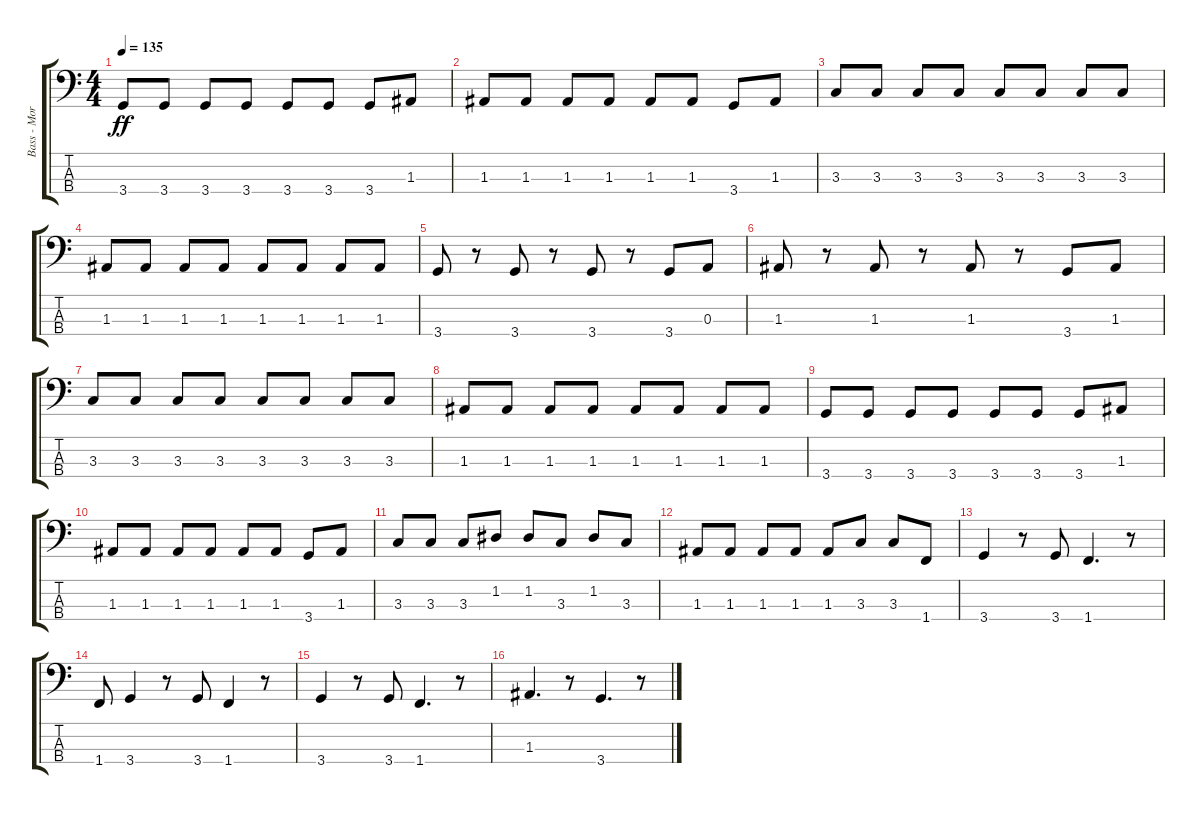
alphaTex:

\track ("Bass - Morgan Henderson" "Bass - Mor") {instrument electricbassfinger}
\staff {score tabs}
\tuning (G2 D2 A1 E1) {hide}
\ts (4 4)
\tempo 135
\clef f4
\ks c
3.4.8{dy ff} 3.4.8 3.4.8 3.4.8 3.4.8 3.4.8 3.4.8 1.3.8 |
1.3.8 1.3.8 1.3.8 1.3.8 1.3.8 1.3.8 3.4.8 1.3.8 |
3.3.8 3.3.8 3.3.8 3.3.8 3.3.8 3.3.8 3.3.8 3.3.8 |
1.3.8 1.3.8 1.3.8 1.3.8 1.3.8 1.3.8 1.3.8 1.3.8 |
3.4.8 r.8 3.4.8 r.8 3.4.8 r.8 3.4.8 0.3.8 |
1.3.8 r.8 1.3.8 r.8 1.3.8 r.8 3.4.8 1.3.8 |
3.3.8 3.3.8 3.3.8 3.3.8 3.3.8 3.3.8 3.3.8 3.3.8 |
1.3.8 1.3.8 1.3.8 1.3.8 1.3.8 1.3.8 1.3.8 1.3.8 |
3.4.8 3.4.8 3.4.8 3.4.8 3.4.8 3.4.8 3.4.8 1.3.8 |
1.3.8 1.3.8 1.3.8 1.3.8 1.3.8 1.3.8 3.4.8 1.3.8 |
3.3.8 3.3.8 3.3.8 1.2.8 1.2.8 3.3.8 1.2.8 3.3.8 |
1.3.8 1.3.8 1.3.8 1.3.8 1.3.8 3.3.8 3.3.8 1.4.8 |
3.4.4 r.8 3.4.8 1.4.4{d} r.8 |
1.4.8 3.4.4 r.8 3.4.8 1.4.4 r.8 |
3.4.4 r.8 3.4.8 1.4.4{d} r.8 |
1.3.4{d} r.8 3.4.4{d} r.8
